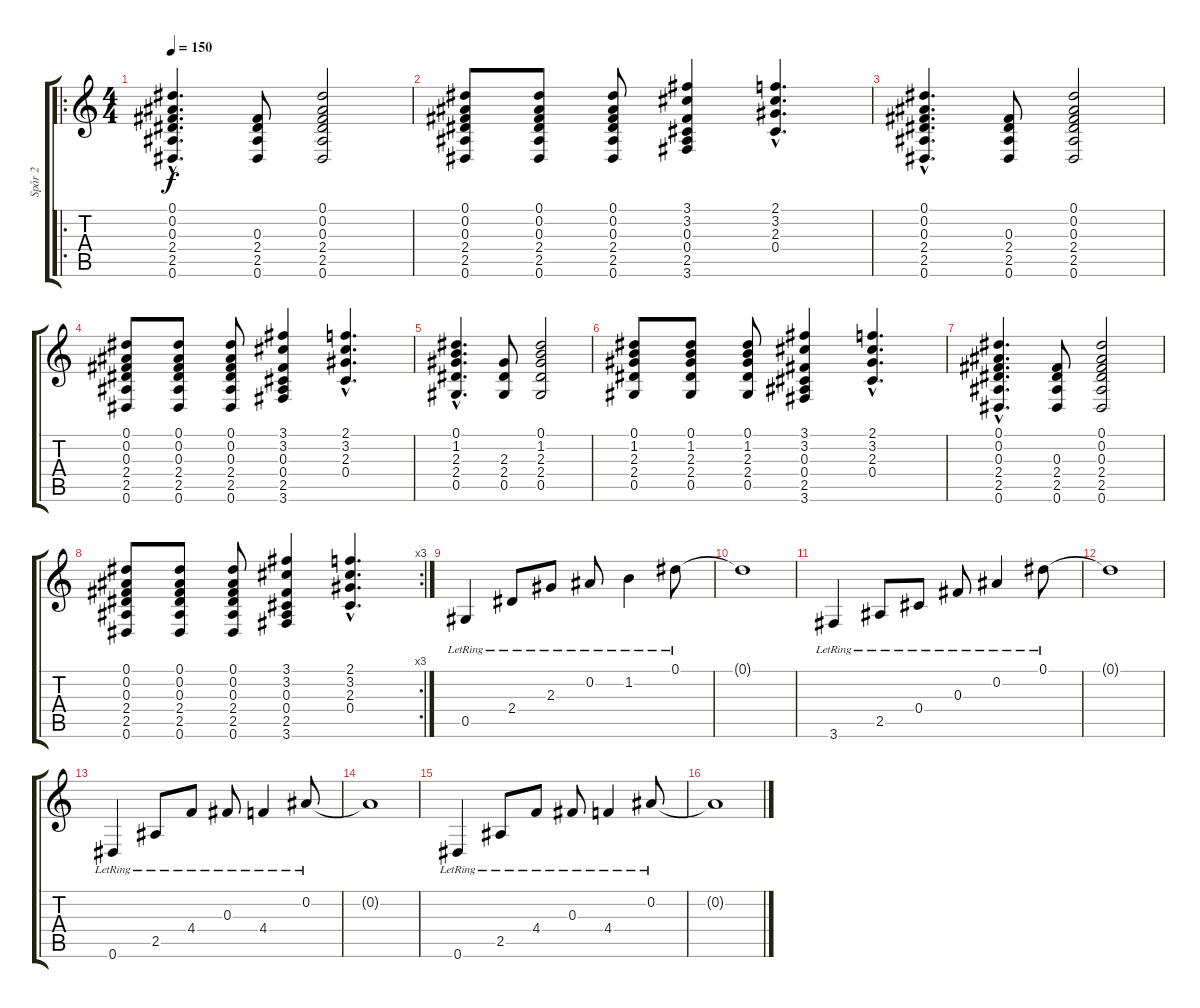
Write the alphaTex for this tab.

\track ("Spår 2" "Spår 2") {instrument acousticguitarsteel}
\staff {score tabs}
\tuning (Eb4 Bb3 Gb3 Db3 Ab2 Eb2) {hide}
\ro
\ts (4 4)
\tempo 150
\clef g2
\ks c
(0.1{hac} 0.2{hac} 0.3{hac} 2.4{hac} 2.5{hac} 0.6{hac}).4{d dy f instrument acousticguitarsteel} (0.3 2.4 2.5 0.6).8 (0.1 0.2 0.3 2.4 2.5 0.6).2 |
(0.1 0.2 0.3 2.4 2.5 0.6).8 (0.1 0.2 0.3 2.4 2.5 0.6).8 (0.1 0.2 0.3 2.4 2.5 0.6).8 (3.1 3.2 0.3 0.4 2.5 3.6).4 (2.1{hac} 3.2{hac} 2.3{hac} 0.4{hac}).4{d} |
(0.1{hac} 0.2{hac} 0.3{hac} 2.4{hac} 2.5{hac} 0.6{hac}).4{d} (0.3 2.4 2.5 0.6).8 (0.1 0.2 0.3 2.4 2.5 0.6).2 |
(0.1 0.2 0.3 2.4 2.5 0.6).8 (0.1 0.2 0.3 2.4 2.5 0.6).8 (0.1 0.2 0.3 2.4 2.5 0.6).8 (3.1 3.2 0.3 0.4 2.5 3.6).4 (2.1{hac} 3.2{hac} 2.3{hac} 0.4{hac}).4{d} |
(0.1{hac} 1.2{hac} 2.3{hac} 2.4{hac} 0.5{hac}).4{d} (2.3 2.4 0.5).8 (0.1 1.2 2.3 2.4 0.5).2 |
(0.1 1.2 2.3 2.4 0.5).8 (0.1 1.2 2.3 2.4 0.5).8 (0.1 1.2 2.3 2.4 0.5).8 (3.1 3.2 0.3 0.4 2.5 3.6).4 (2.1{hac} 3.2{hac} 2.3{hac} 0.4{hac}).4{d} |
(0.1{hac} 0.2{hac} 0.3{hac} 2.4{hac} 2.5{hac} 0.6{hac}).4{d} (0.3 2.4 2.5 0.6).8 (0.1 0.2 0.3 2.4 2.5 0.6).2 |
\rc 3
(0.1 0.2 0.3 2.4 2.5 0.6).8 (0.1 0.2 0.3 2.4 2.5 0.6).8 (0.1 0.2 0.3 2.4 2.5 0.6).8 (3.1 3.2 0.3 0.4 2.5 3.6).4 (2.1{hac} 3.2{hac} 2.3{hac} 0.4{hac}).4{d} |
0.5{lr}.4 2.4{lr}.8 2.3{lr}.8 0.2{lr}.8 1.2{lr}.4 0.1{lr}.8 |
0.1{t}.1 |
3.6{lr}.4 2.5{lr}.8 0.4{lr}.8 0.3{lr}.8 0.2{lr}.4 0.1{lr}.8 |
0.1{t}.1 |
0.6{lr}.4 2.5{lr}.8 4.4{lr}.8 0.3{lr}.8 4.4{lr}.4 0.2{lr}.8 |
0.2{t}.1 |
0.6{lr}.4 2.5{lr}.8 4.4{lr}.8 0.3{lr}.8 4.4{lr}.4 0.2{lr}.8 |
0.2{t}.1
